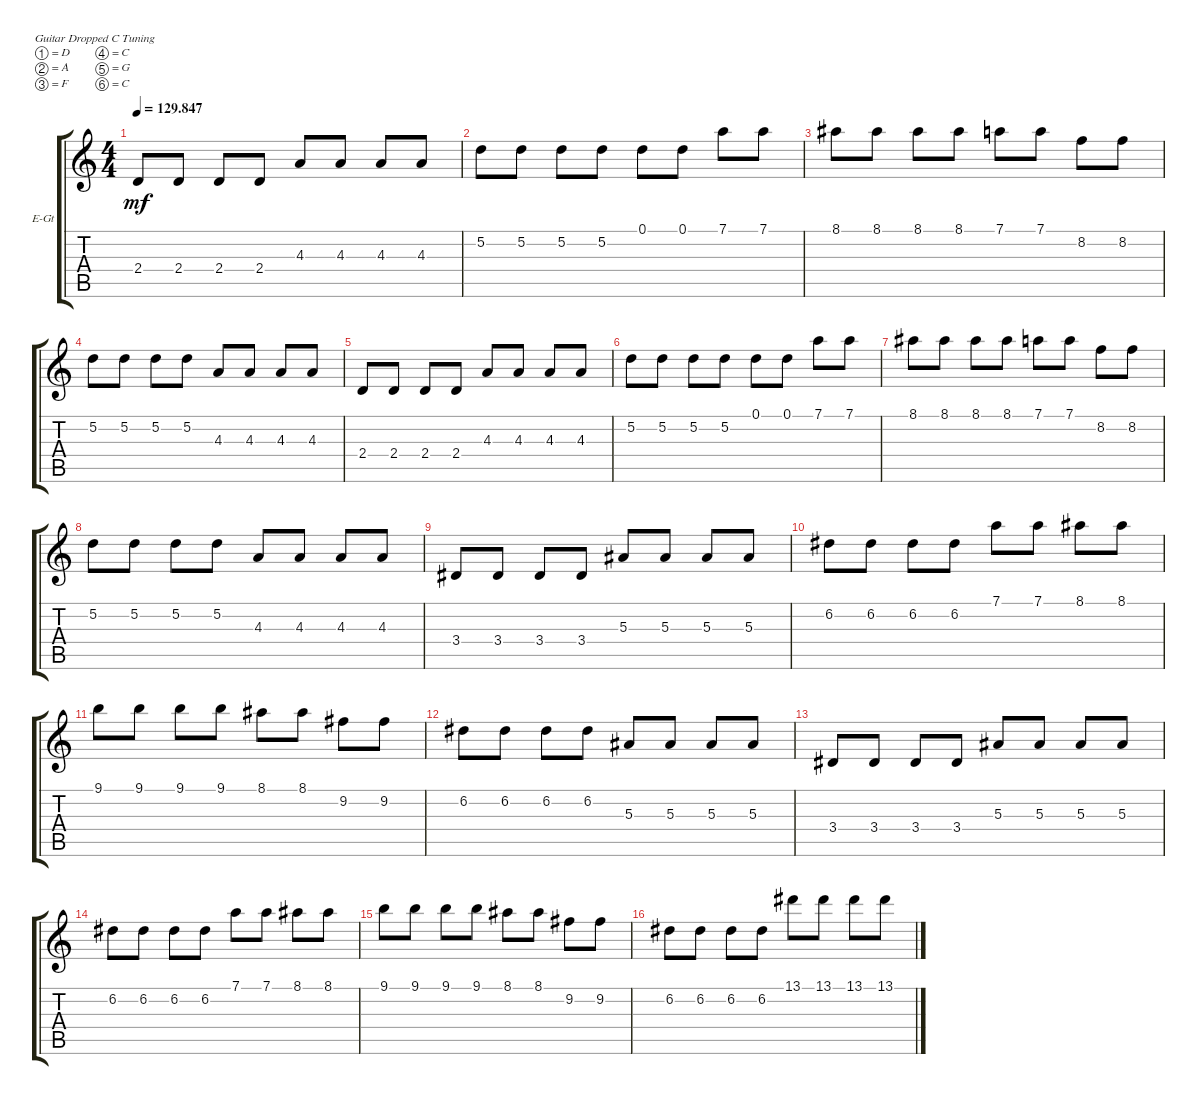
\defaultSystemsLayout 4
\bracketExtendMode groupsimilarinstruments
\firstSystemTrackNameOrientation horizontal
\otherSystemsTrackNameOrientation horizontal
\track ("Electric Guitar" "E-Gt") {instrument overdrivenguitar}
\staff {score tabs}
\tuning (D4 A3 F3 C3 G2 C2)
\ts (4 4)
\tempo
129.847
\accidentals auto
\clef g2
\ottava regular
\simile none
\ks c
2.4.8{dy mf} 2.4.8 2.4.8 2.4.8 4.3.8 4.3.8 4.3.8 4.3.8 |
5.2.8 5.2.8 5.2.8 5.2.8 0.1.8 0.1.8 7.1.8 7.1.8 |
8.1.8 8.1.8 8.1.8 8.1.8 7.1.8 7.1.8 8.2.8 8.2.8 |
5.2.8 5.2.8 5.2.8 5.2.8 4.3.8 4.3.8 4.3.8 4.3.8 |
2.4.8 2.4.8 2.4.8 2.4.8 4.3.8 4.3.8 4.3.8 4.3.8 |
5.2.8 5.2.8 5.2.8 5.2.8 0.1.8 0.1.8 7.1.8 7.1.8 |
8.1.8 8.1.8 8.1.8 8.1.8 7.1.8 7.1.8 8.2.8 8.2.8 |
5.2.8 5.2.8 5.2.8 5.2.8 4.3.8 4.3.8 4.3.8 4.3.8 |
3.4.8 3.4.8 3.4.8 3.4.8 5.3.8 5.3.8 5.3.8 5.3.8 |
6.2.8 6.2.8 6.2.8 6.2.8 7.1.8 7.1.8 8.1.8 8.1.8 |
9.1.8 9.1.8 9.1.8 9.1.8 8.1.8 8.1.8 9.2.8 9.2.8 |
6.2.8 6.2.8 6.2.8 6.2.8 5.3.8 5.3.8 5.3.8 5.3.8 |
3.4.8 3.4.8 3.4.8 3.4.8 5.3.8 5.3.8 5.3.8 5.3.8 |
6.2.8 6.2.8 6.2.8 6.2.8 7.1.8 7.1.8 8.1.8 8.1.8 |
9.1.8 9.1.8 9.1.8 9.1.8 8.1.8 8.1.8 9.2.8 9.2.8 |
6.2.8 6.2.8 6.2.8 6.2.8 13.1.8 13.1.8 13.1.8 13.1.8
